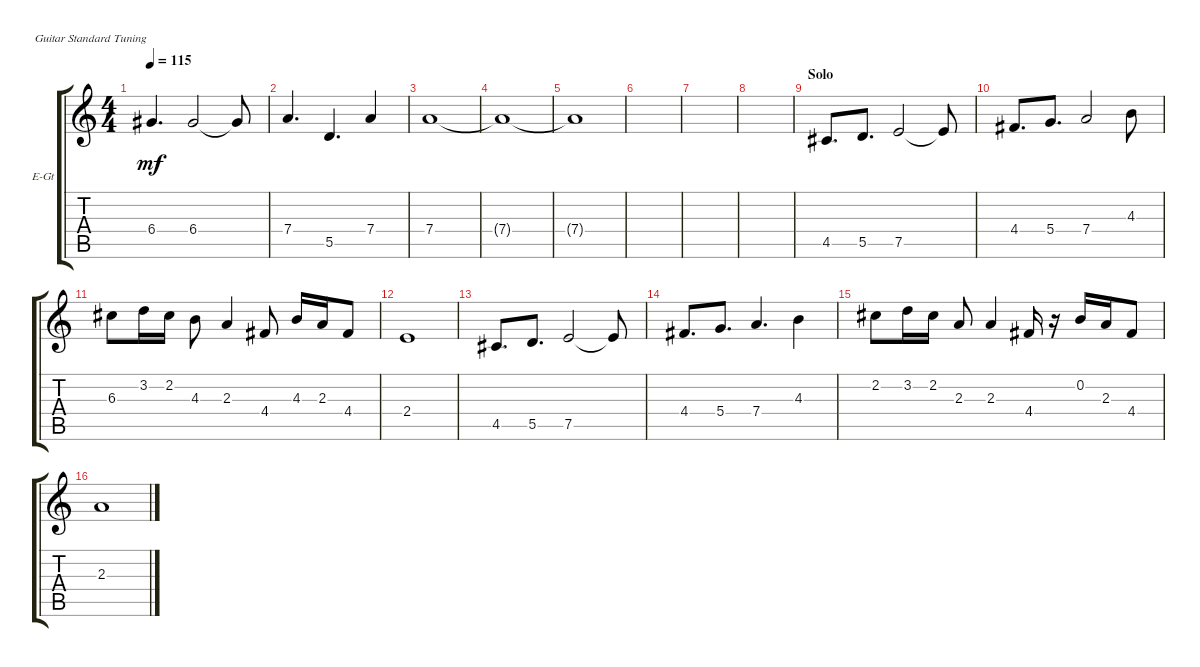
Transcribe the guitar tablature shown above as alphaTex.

\defaultSystemsLayout 4
\bracketExtendMode groupsimilarinstruments
\firstSystemTrackNameOrientation horizontal
\otherSystemsTrackNameOrientation horizontal
\track ("Electric Guitar" "E-Gt") {instrument distortionguitar}
\staff {score tabs}
\tuning (E4 B3 G3 D3 A2 E2)
\ts (4 4)
\tempo 115
\clef g2
\scale
0.333333
\ks c
6.4.4{d dy mf} 6.4.2 6.4{t}.8 |
\scale
0.333333 7.4.4{d} 5.5.4{d} 7.4.4 |
\scale
0.333333 7.4.1 |
\scale
0.333333 7.4{t}.1 |
\scale
0.333333 7.4{t}.1 |
\scale
0.333333 |
\scale
0.333333 |
\scale
0.333333 |
\section ("" "Solo")
\scale
0.333333 4.5.8{d} 5.5.8{d} 7.5.2 7.5{t}.8 |
\scale
0.333333 4.4.8{d} 5.4.8{d} 7.4.2 4.3.8 |
\scale
0.333333 6.3.8 3.2.16 2.2.16 4.3.8 2.3.4 4.4.8 4.3.16 2.3.16 4.4.8 |
\scale
0.333333 2.4.1 |
\scale
0.333333 4.5.8{d} 5.5.8{d} 7.5.2 7.5{t}.8 |
\scale
0.333333 4.4.8{d} 5.4.8{d} 7.4.4{d} 4.3.4 |
\scale
0.333333 2.2.8 3.2.16 2.2.16 2.3.8 2.3.4 4.4.16 r.16 0.2.16 2.3.16 4.4.8 |
\scale
0.333333 2.3.1
